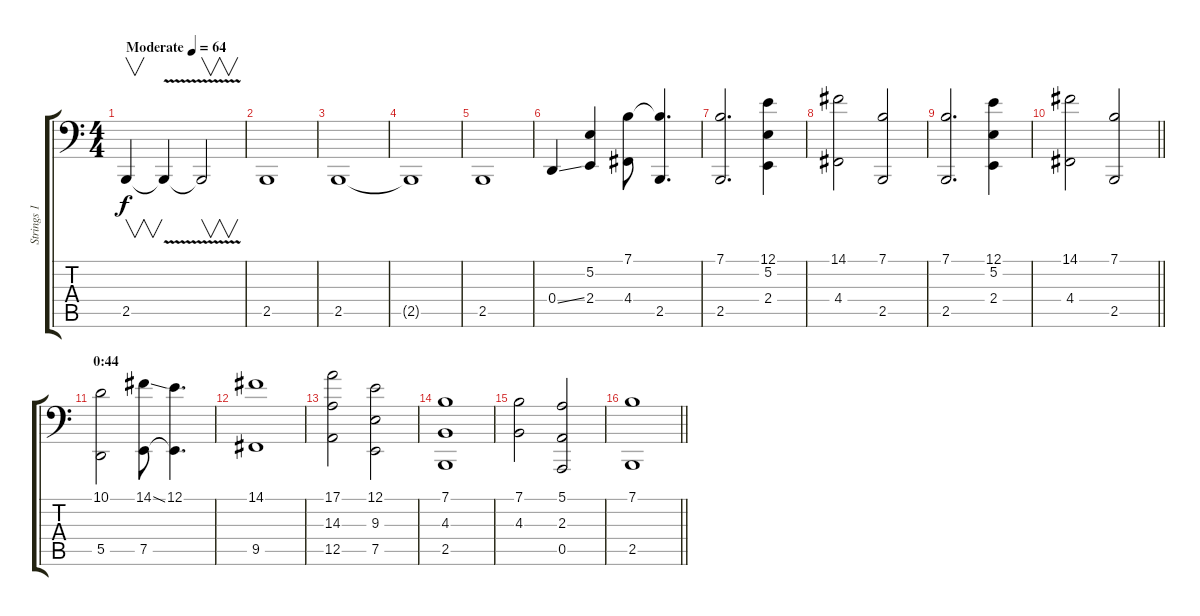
\track ("Strings 1" "Strings 1") {instrument tremolostrings}
\staff {score tabs}
\tuning (E3 B2 G2 D2 A1 E1) {hide}
\ts (4 4)
\tempo (64 "Moderate")
\clef f4
\ks c
2.5.4{v dy f instrument tremolostrings} 2.5{v t}.4 2.5{t}.2{v} |
2.5.1 |
2.5.1 |
2.5{t}.1 |
2.5.1 |
0.4{ss}.4 (5.2 2.4).4 (7.1 4.4).8 (7.1{t} 2.5).4{d} |
(7.1 2.5).2{d} (12.1 5.2 2.4).4 |
(14.1 4.4).2 (7.1 2.5).2 |
(7.1 2.5).2{d} (12.1 5.2 2.4).4 |
\barLineRight lightlight
(14.1 4.4).2 (7.1 2.5).2 |
\section ("" "0:44")
(10.1 5.5).2 (14.1{ss} 7.5).8 (12.1 7.5{t}).4{d} |
(14.1 9.5).1 |
(17.1 14.3 12.5).2 (12.1 9.3 7.5).2 |
(7.1 4.3 2.5).1 |
(7.1 4.3).2 (5.1 2.3 0.5).2 |
\barLineRight lightlight
(7.1 2.5).1
